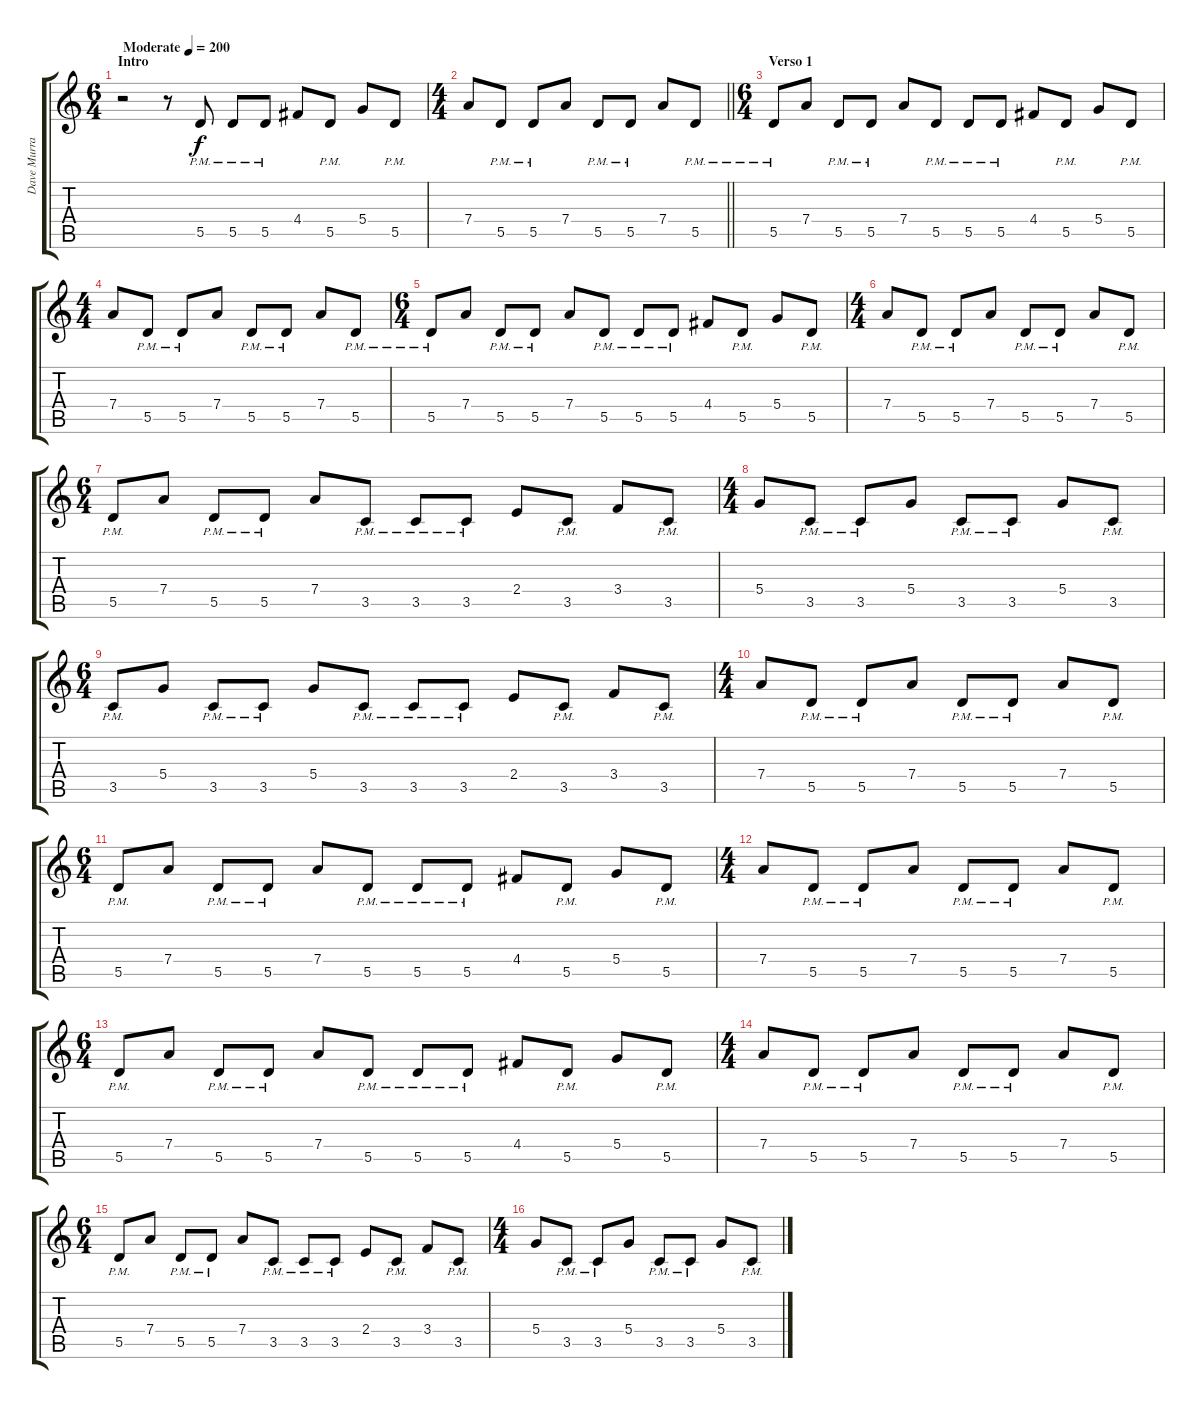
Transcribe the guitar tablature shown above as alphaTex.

\track ("Dave Murray" "Dave Murra") {instrument distortionguitar}
\staff {score tabs}
\tuning (E4 B3 G3 D3 A2 E2) {hide}
\ts (6 4)
\section ("" "Intro")
\tempo (200 "Moderate")
\clef g2
\ks c
r.2{dy f instrument distortionguitar} r.8 5.5{pm}.8 5.5{pm}.8 5.5{pm}.8 4.4.8 5.5{pm}.8 5.4.8 5.5{pm}.8 |
\ts (4 4)
\barLineRight lightlight
7.4.8 5.5{pm}.8 5.5{pm}.8 7.4.8 5.5{pm}.8 5.5{pm}.8 7.4.8 5.5{pm}.8 |
\ts (6 4)
\section ("" "Verso 1")
5.5{pm}.8 7.4.8 5.5{pm}.8 5.5{pm}.8 7.4.8 5.5{pm}.8 5.5{pm}.8 5.5{pm}.8 4.4.8 5.5{pm}.8 5.4.8 5.5{pm}.8 |
\ts (4 4)
7.4.8 5.5{pm}.8 5.5{pm}.8 7.4.8 5.5{pm}.8 5.5{pm}.8 7.4.8 5.5{pm}.8 |
\ts (6 4)
5.5{pm}.8 7.4.8 5.5{pm}.8 5.5{pm}.8 7.4.8 5.5{pm}.8 5.5{pm}.8 5.5{pm}.8 4.4.8 5.5{pm}.8 5.4.8 5.5{pm}.8 |
\ts (4 4)
7.4.8 5.5{pm}.8 5.5{pm}.8 7.4.8 5.5{pm}.8 5.5{pm}.8 7.4.8 5.5{pm}.8 |
\ts (6 4)
5.5{pm}.8 7.4.8 5.5{pm}.8 5.5{pm}.8 7.4.8 3.5{pm}.8 3.5{pm}.8 3.5{pm}.8 2.4.8 3.5{pm}.8 3.4.8 3.5{pm}.8 |
\ts (4 4)
5.4.8 3.5{pm}.8 3.5{pm}.8 5.4.8 3.5{pm}.8 3.5{pm}.8 5.4.8 3.5{pm}.8 |
\ts (6 4)
3.5{pm}.8 5.4.8 3.5{pm}.8 3.5{pm}.8 5.4.8 3.5{pm}.8 3.5{pm}.8 3.5{pm}.8 2.4.8 3.5{pm}.8 3.4.8 3.5{pm}.8 |
\ts (4 4)
7.4.8 5.5{pm}.8 5.5{pm}.8 7.4.8 5.5{pm}.8 5.5{pm}.8 7.4.8 5.5{pm}.8 |
\ts (6 4)
5.5{pm}.8 7.4.8 5.5{pm}.8 5.5{pm}.8 7.4.8 5.5{pm}.8 5.5{pm}.8 5.5{pm}.8 4.4.8 5.5{pm}.8 5.4.8 5.5{pm}.8 |
\ts (4 4)
7.4.8 5.5{pm}.8 5.5{pm}.8 7.4.8 5.5{pm}.8 5.5{pm}.8 7.4.8 5.5{pm}.8 |
\ts (6 4)
5.5{pm}.8 7.4.8 5.5{pm}.8 5.5{pm}.8 7.4.8 5.5{pm}.8 5.5{pm}.8 5.5{pm}.8 4.4.8 5.5{pm}.8 5.4.8 5.5{pm}.8 |
\ts (4 4)
7.4.8 5.5{pm}.8 5.5{pm}.8 7.4.8 5.5{pm}.8 5.5{pm}.8 7.4.8 5.5{pm}.8 |
\ts (6 4)
5.5{pm}.8 7.4.8 5.5{pm}.8 5.5{pm}.8 7.4.8 3.5{pm}.8 3.5{pm}.8 3.5{pm}.8 2.4.8 3.5{pm}.8 3.4.8 3.5{pm}.8 |
\ts (4 4)
5.4.8 3.5{pm}.8 3.5{pm}.8 5.4.8 3.5{pm}.8 3.5{pm}.8 5.4.8 3.5{pm}.8
